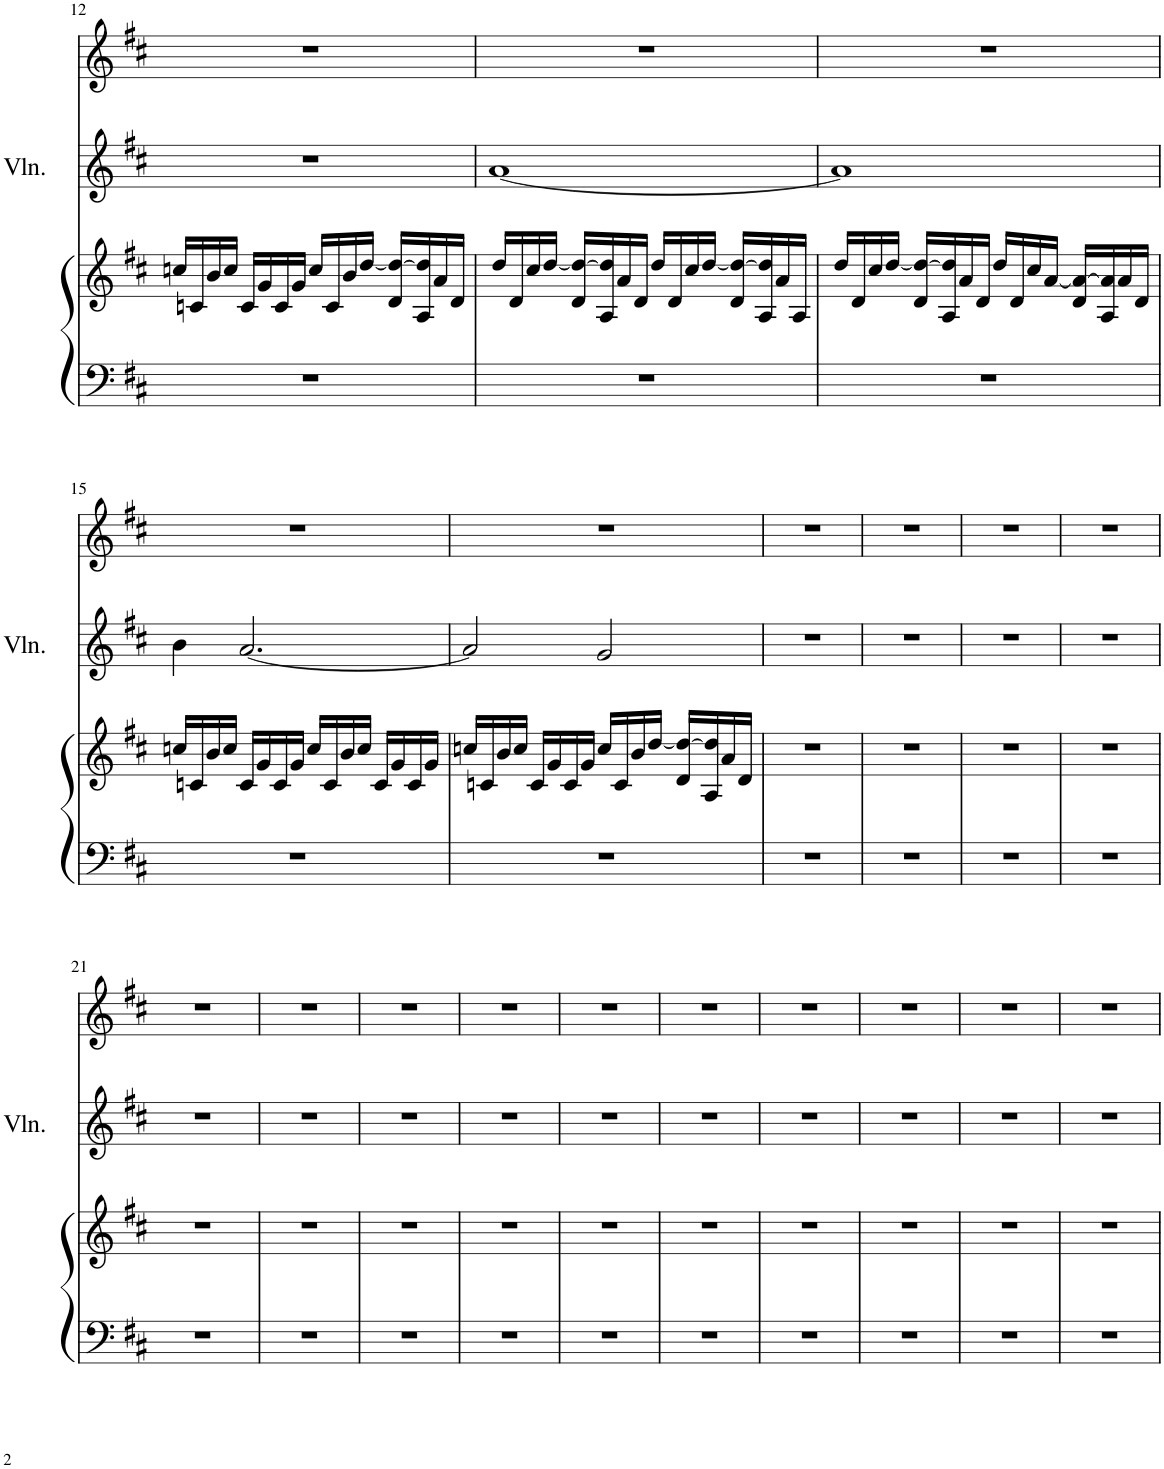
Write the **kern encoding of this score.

**kern	**kern	**kern	**kern
*part3	*part3	*part2	*part1
*staff4	*staff3	*staff2	*staff1
*I"Piano	*	*I"Violin	*I"Voice
*I'Pno	*	*I'Vln.	*
!!LO:PB:g=z
*clefF4	*clefG2	*clefG2	*clefG2
*k[f#c#]	*k[f#c#]	*k[f#c#]	*k[f#c#]
*M4/4	*M4/4	*M4/4	*M4/4
=12	=12	=12	=12
1r	16ccn/LL	1r	1r
.	16cn/	.	.
.	16b/	.	.
.	16cc/JJ	.	.
.	16c/LL	.	.
.	16g/	.	.
.	16c/	.	.
.	16g/JJ	.	.
.	16cc/LL	.	.
.	16c/	.	.
.	16b/	.	.
.	[16dd/JJ	.	.
.	16d/ 16dd/_LL	.	.
.	16A/ 16dd/]	.	.
.	16a/	.	.
.	16d/JJ	.	.
=13	=13	=13	=13
1r	16dd/LL	[1a	1r
.	16d/	.	.
.	16cc#/	.	.
.	[16dd/JJ	.	.
.	16d/ 16dd/_LL	.	.
.	16A/ 16dd/]	.	.
.	16a/	.	.
.	16d/JJ	.	.
.	16dd/LL	.	.
.	16d/	.	.
.	16cc#/	.	.
.	[16dd/JJ	.	.
.	16d/ 16dd/_LL	.	.
.	16A/ 16dd/]	.	.
.	16a/	.	.
.	16A/JJ	.	.
=14	=14	=14	=14
1r	16dd/LL	1a]	1r
.	16d/	.	.
.	16cc#/	.	.
.	[16dd/JJ	.	.
.	16d/ 16dd/_LL	.	.
.	16A/ 16dd/]	.	.
.	16a/	.	.
.	16d/JJ	.	.
.	16dd/LL	.	.
.	16d/	.	.
.	16cc#/	.	.
.	[16a/JJ	.	.
.	16d/ 16a/_LL	.	.
.	16A/ 16a/]	.	.
.	16a/	.	.
.	16d/JJ	.	.
!!LO:LB:g=z
=15	=15	=15	=15
1r	16ccn/LL	4b\	1r
.	16cn/	.	.
.	16b/	.	.
.	16cc/JJ	.	.
.	16c/LL	[2.a/	.
.	16g/	.	.
.	16c/	.	.
.	16g/JJ	.	.
.	16cc/LL	.	.
.	16c/	.	.
.	16b/	.	.
.	16cc/JJ	.	.
.	16c/LL	.	.
.	16g/	.	.
.	16c/	.	.
.	16g/JJ	.	.
=16	=16	=16	=16
1r	16ccn/LL	2a/]	1r
.	16cn/	.	.
.	16b/	.	.
.	16cc/JJ	.	.
.	16c/LL	.	.
.	16g/	.	.
.	16c/	.	.
.	16g/JJ	.	.
.	16cc/LL	2g/	.
.	16c/	.	.
.	16b/	.	.
.	[16dd/JJ	.	.
.	16d/ 16dd/_LL	.	.
.	16A/ 16dd/]	.	.
.	16a/	.	.
.	16d/JJ	.	.
=17	=17	=17	=17
1r	1r	1r	1r
=18	=18	=18	=18
1r	1r	1r	1r
=19	=19	=19	=19
1r	1r	1r	1r
=20	=20	=20	=20
1r	1r	1r	1r
!!LO:LB:g=z
=21	=21	=21	=21
1r	1r	1r	1r
=22	=22	=22	=22
1r	1r	1r	1r
=23	=23	=23	=23
1r	1r	1r	1r
=24	=24	=24	=24
1r	1r	1r	1r
=25	=25	=25	=25
1r	1r	1r	1r
=26	=26	=26	=26
1r	1r	1r	1r
=27	=27	=27	=27
1r	1r	1r	1r
=28	=28	=28	=28
1r	1r	1r	1r
=29	=29	=29	=29
1r	1r	1r	1r
=30	=30	=30	=30
1r	1r	1r	1r
=	=	=	=
*-	*-	*-	*-
